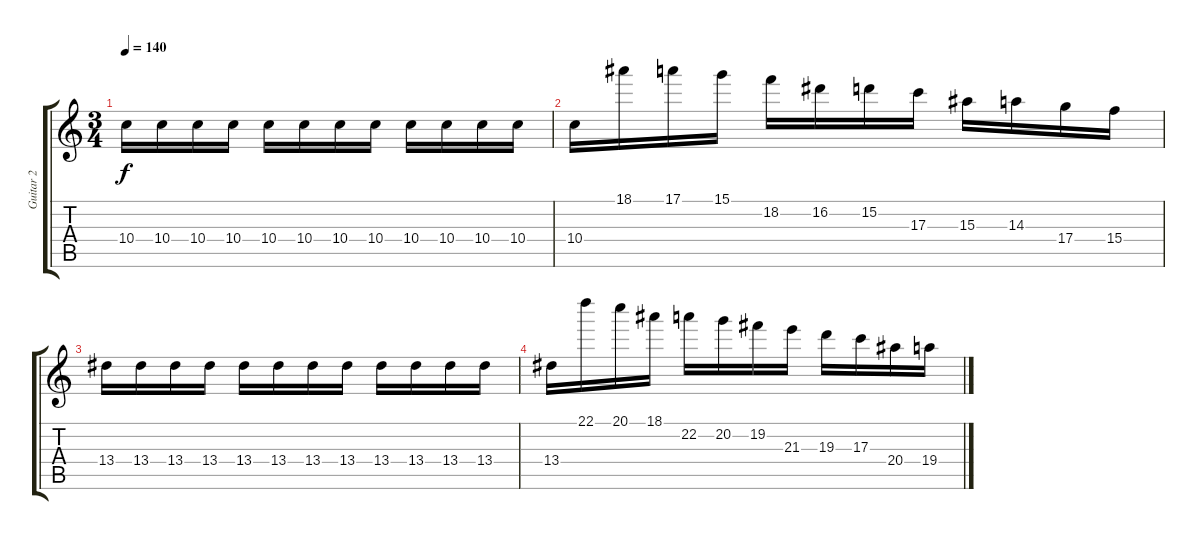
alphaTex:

\track ("Guitar 2" "Guitar 2") {instrument distortionguitar}
\staff {score tabs}
\tuning (E4 B3 G3 D3 A2 E2) {hide}
\ts (3 4)
\tempo 140
\clef g2
\ks c
10.4.16{dy f} 10.4.16 10.4.16 10.4.16 10.4.16 10.4.16 10.4.16 10.4.16 10.4.16 10.4.16 10.4.16 10.4.16 |
10.4.16 18.1.16 17.1.16 15.1.16 18.2.16 16.2.16 15.2.16 17.3.16 15.3.16 14.3.16 17.4.16 15.4.16 |
13.4.16 13.4.16 13.4.16 13.4.16 13.4.16 13.4.16 13.4.16 13.4.16 13.4.16 13.4.16 13.4.16 13.4.16 |
13.4.16 22.1.16 20.1.16 18.1.16 22.2.16 20.2.16 19.2.16 21.3.16 19.3.16 17.3.16 20.4.16 19.4.16
